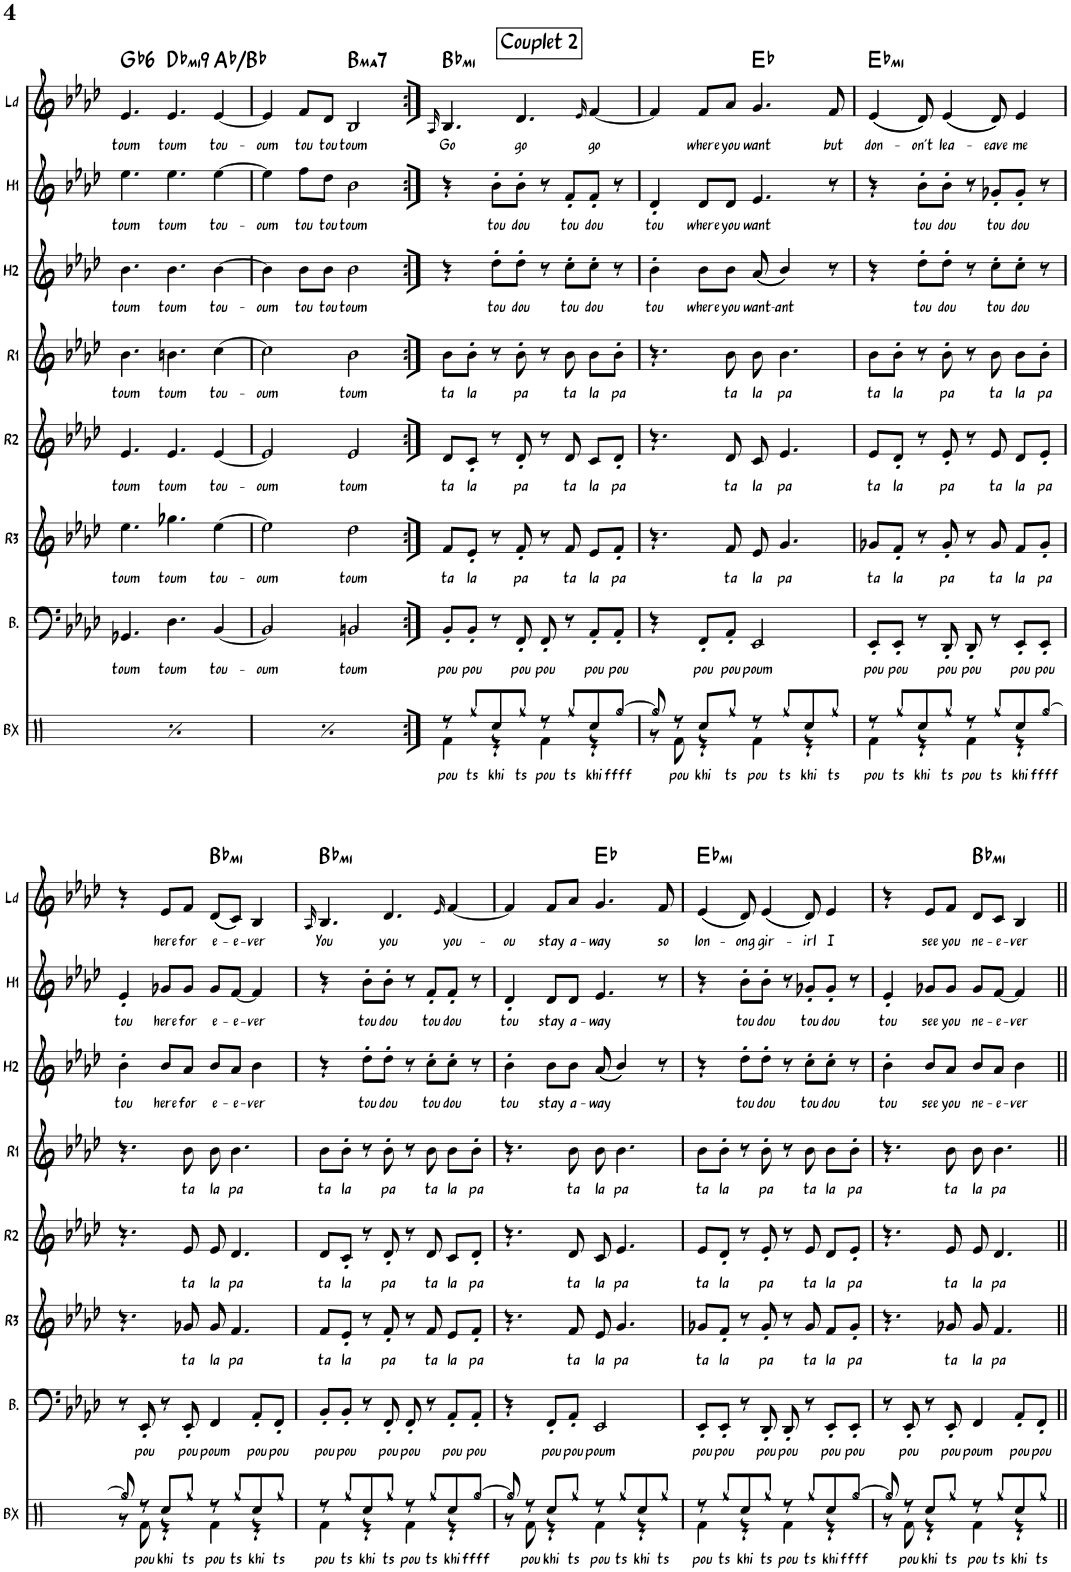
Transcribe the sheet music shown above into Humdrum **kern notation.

**kern	**text	**kern	**text	**kern	**text	**kern	**text	**kern	**text	**kern	**text	**kern	**text	**kern	**text	**harte
*part8	*part8	*part7	*part7	*part6	*part6	*part5	*part5	*part4	*part4	*part3	*part3	*part2	*part2	*part1	*part1	*part1
*staff8	*staff8	*staff7	*staff7	*staff6	*staff6	*staff5	*staff5	*staff4	*staff4	*staff3	*staff3	*staff2	*staff2	*staff1	*staff1	*
*I"Beatbox	*	*I"Basse	*	*I"Rythm 3	*	*I"Rythm 2	*	*I"Rythm 1	*	*I"Harmo 2	*	*I"Harmo 1	*	*I"Lead	*	*
*I'BX	*	*I'B.	*	*I'R3	*	*I'R2	*	*I'R1	*	*I'H2	*	*I'H1	*	*I'Ld	*	*
!!LO:PB:g=z
*clefX	*	*clefF4	*	*clefG2	*	*clefG2	*	*clefG2	*	*clefG2	*	*clefG2	*	*clefG2	*	*
*k[]	*	*k[b-e-a-d-]	*	*k[b-e-a-d-]	*	*k[b-e-a-d-]	*	*k[b-e-a-d-]	*	*k[b-e-a-d-]	*	*k[b-e-a-d-]	*	*k[b-e-a-d-]	*	*
*M4/4	*	*M4/4	*	*M4/4	*	*M4/4	*	*M4/4	*	*M4/4	*	*M4/4	*	*M4/4	*	*
=23	=23	=23	=23	=23	=23	=23	=23	=23	=23	=23	=23	=23	=23	=23	=23	=23
!	!LO:LY:b	!	!LO:LY:b	!	!LO:LY:b	!	!LO:LY:b	!	!LO:LY:b	!	!LO:LY:b	!	!LO:LY:b	!	!LO:LY:b	!LO:H:kt=6
8Rgg/L	de	4.GG-X/	toum	4.ee-\	toum	4.e-/	toum	4.b-\	toum	4.b-\	toum	4.ee-\	toum	4.e-/	toum	Gb:maj6
!	!LO:LY:b	!	!	!	!	!	!	!	!	!	!	!	!	!	!	!
16Rgg/L	té	.	.	.	.	.	.	.	.	.	.	.	.	.	.	.
!	!LO:LY:b	!	!	!	!	!	!	!	!	!	!	!	!	!	!	!
16Rd/JJ	ke	.	.	.	.	.	.	.	.	.	.	.	.	.	.	.
!	!LO:LY:b	!	!	!	!	!	!	!	!	!	!	!	!	!	!	!
8Rgg/L	tchi	.	.	.	.	.	.	.	.	.	.	.	.	.	.	.
!	!LO:LY:b	!	!LO:LY:b	!	!LO:LY:b	!	!LO:LY:b	!	!LO:LY:b	!	!LO:LY:b	!	!LO:LY:b	!	!LO:LY:b	!LO:H:kt=mi9
16Rgg/L	té	4.D-\	toum	4.gg-X\	toum	4.e-/	toum	4.bn\	toum	4.b-\	toum	4.ee-\	toum	4.e-/	toum	Db:min9
!	!LO:LY:b	!	!	!	!	!	!	!	!	!	!	!	!	!	!	!
16Rd/JJ	ke	.	.	.	.	.	.	.	.	.	.	.	.	.	.	.
!	!LO:LY:b	!	!	!	!	!	!	!	!	!	!	!	!	!	!	!
8Rgg/L	de	.	.	.	.	.	.	.	.	.	.	.	.	.	.	.
!	!LO:LY:b	!	!	!	!	!	!	!	!	!	!	!	!	!	!	!
16Rgg/L	té	.	.	.	.	.	.	.	.	.	.	.	.	.	.	.
!	!LO:LY:b	!	!	!	!	!	!	!	!	!	!	!	!	!	!	!
16Rd/JJ	ke	.	.	.	.	.	.	.	.	.	.	.	.	.	.	.
!	!LO:LY:b	!	!LO:LY:b	!	!LO:LY:b	!	!LO:LY:b	!	!LO:LY:b	!	!LO:LY:b	!	!LO:LY:b	!	!LO:LY:b	!
8Rgg/L	tchi	[4BB-/	tou-	[4ee-\	tou-	[4e-/	tou-	[4cc\	tou-	[4b-\	tou-	[4ee-\	tou-	[4e-/	tou-	Ab:maj/2
!	!LO:LY:b	!	!	!	!	!	!	!	!	!	!	!	!	!	!	!
16Rgg/L	té	.	.	.	.	.	.	.	.	.	.	.	.	.	.	.
!	!LO:LY:b	!	!	!	!	!	!	!	!	!	!	!	!	!	!	!
16Rd/JJ	ke	.	.	.	.	.	.	.	.	.	.	.	.	.	.	.
=24	=24	=24	=24	=24	=24	=24	=24	=24	=24	=24	=24	=24	=24	=24	=24	=24
!	!LO:LY:b	!	!LO:LY:b	!	!LO:LY:b	!	!LO:LY:b	!	!LO:LY:b	!	!LO:LY:b	!	!LO:LY:b	!	!LO:LY:b	!
8Rgg/L	de	2BB-/]	-oum	2ee-\]	-oum	2e-/]	-oum	2cc\]	-oum	4b-\]	-oum	4ee-\]	-oum	4e-/]	-oum	.
!	!LO:LY:b	!	!	!	!	!	!	!	!	!	!	!	!	!	!	!
16Rgg/L	té	.	.	.	.	.	.	.	.	.	.	.	.	.	.	.
!	!LO:LY:b	!	!	!	!	!	!	!	!	!	!	!	!	!	!	!
16Rd/JJ	ke	.	.	.	.	.	.	.	.	.	.	.	.	.	.	.
!	!LO:LY:b	!	!	!	!	!	!	!	!	!	!LO:LY:b	!	!LO:LY:b	!	!LO:LY:b	!
8Rgg/L	tchi	.	.	.	.	.	.	.	.	8b-\L	tou	8ff\L	tou	8f/L	tou	.
!	!LO:LY:b	!	!	!	!	!	!	!	!	!	!LO:LY:b	!	!LO:LY:b	!	!LO:LY:b	!
16Rgg/L	té	.	.	.	.	.	.	.	.	8b-\J	tou	8dd-\J	tou	8d-/J	tou	.
!	!LO:LY:b	!	!	!	!	!	!	!	!	!	!	!	!	!	!	!
16Rd/JJ	ke	.	.	.	.	.	.	.	.	.	.	.	.	.	.	.
!	!LO:LY:b	!	!LO:LY:b	!	!LO:LY:b	!	!LO:LY:b	!	!LO:LY:b	!	!LO:LY:b	!	!LO:LY:b	!	!LO:LY:b	!LO:H:kt=ma7
8Rgg/L	de	2BBn/	toum	2dd-\	toum	2e-/	toum	2b-\	toum	2b-\	toum	2b-\	toum	2B-/	toum	B:maj7
!	!LO:LY:b	!	!	!	!	!	!	!	!	!	!	!	!	!	!	!
16Rgg/L	té	.	.	.	.	.	.	.	.	.	.	.	.	.	.	.
!	!LO:LY:b	!	!	!	!	!	!	!	!	!	!	!	!	!	!	!
16Rd/JJ	ke	.	.	.	.	.	.	.	.	.	.	.	.	.	.	.
!	!LO:LY:b	!	!	!	!	!	!	!	!	!	!	!	!	!	!	!
8Rgg/L	tchi	.	.	.	.	.	.	.	.	.	.	.	.	.	.	.
!	!LO:LY:b	!	!	!	!	!	!	!	!	!	!	!	!	!	!	!
16Rgg/L	té	.	.	.	.	.	.	.	.	.	.	.	.	.	.	.
!	!LO:LY:b	!	!	!	!	!	!	!	!	!	!	!	!	!	!	!
16Rd/JJ	ke	.	.	.	.	.	.	.	.	.	.	.	.	.	.	.
!!LO:REH:place=s1:a:B:rj:fs=14:t=Couplet 2
=25:|!	=25:|!	=25:|!	=25:|!	=25:|!	=25:|!	=25:|!	=25:|!	=25:|!	=25:|!	=25:|!	=25:|!	=25:|!	=25:|!	=25:|!	=25:|!	=25:|!
.	.	.	.	.	.	.	.	.	.	.	.	.	.	16qA-/	.	.
*^	*	*	*	*	*	*	*	*	*	*	*	*	*	*	*	*
!	!	!LO:LY:b	!	!LO:LY:b	!	!LO:LY:b	!	!LO:LY:b	!	!LO:LY:b	!	!	!	!	!	!LO:LY:b	!LO:H:kt=mi
8r	4Rf\	pou	8BB-'/L	pou	8f/L	ta	8d-/L	ta	8b-\L	ta	4r	.	4r	.	4.B-/	Go	Bb:min
!	!	!LO:LY:b	!	!LO:LY:b	!	!LO:LY:b	!	!LO:LY:b	!	!LO:LY:b	!	!	!	!	!	!	!
8Rgg/L	.	ts	8BB-'/J	pou	8e-'/J	la	8c'/J	la	8b-'\J	la	.	.	.	.	.	.	.
!	!	!LO:LY:b	!	!	!	!	!	!	!	!	!	!LO:LY:b	!	!LO:LY:b	!	!	!
8Rcc/	4r	khi	8r	.	8r	.	8r	.	8r	.	8dd-'\L	tou	8b-'\L	tou	.	.	.
!	!	!LO:LY:b	!	!LO:LY:b	!	!LO:LY:b	!	!LO:LY:b	!	!LO:LY:b	!	!LO:LY:b	!	!LO:LY:b	!	!LO:LY:b	!
8Rgg/J	.	ts	8FF'/	pou	8f'/	pa	8d-'/	pa	8b-'\	pa	8dd-'\J	dou	8b-'\J	dou	4.d-/	go	.
!	!	!LO:LY:b	!	!LO:LY:b	!	!	!	!	!	!	!	!	!	!	!	!	!
8r	4Rf\	pou	8FF'/	pou	8r	.	8r	.	8r	.	8r	.	8r	.	.	.	.
!	!	!LO:LY:b	!	!	!	!LO:LY:b	!	!LO:LY:b	!	!LO:LY:b	!	!LO:LY:b	!	!LO:LY:b	!	!	!
8Rgg/L	.	ts	8r	.	8f/	ta	8d-/	ta	8b-\	ta	8cc'\L	tou	8f'/L	tou	.	.	.
.	.	.	.	.	.	.	.	.	.	.	.	.	.	.	16qe-/	.	.
!	!	!LO:LY:b	!	!LO:LY:b	!	!LO:LY:b	!	!LO:LY:b	!	!LO:LY:b	!	!LO:LY:b	!	!LO:LY:b	!	!LO:LY:b	!
8Rcc/	4r	khi	8AA-'/L	pou	8e-/L	la	8c/L	la	8b-\L	la	8cc'\J	dou	8f'/J	dou	[4f/	go	.
!	!	!LO:LY:b	!	!LO:LY:b	!	!LO:LY:b	!	!LO:LY:b	!	!LO:LY:b	!	!	!	!	!	!	!
[8Rgg/J	.	ffff	8AA-'/J	pou	8f'/J	pa	8d-'/J	pa	8b-'\J	pa	8r	.	8r	.	.	.	.
=26	=26	=26	=26	=26	=26	=26	=26	=26	=26	=26	=26	=26	=26	=26	=26	=26	=26
!	!	!	!	!	!	!	!	!	!	!	!	!LO:LY:b	!	!LO:LY:b	!	!	!
8Rgg/]	8r	.	4r	.	4.r	.	4.r	.	4.r	.	4b-'\	tou	4d-'/	tou	4f/]	.	.
!	!	!LO:LY:b	!	!	!	!	!	!	!	!	!	!	!	!	!	!	!
8r	8Rf\	pou	.	.	.	.	.	.	.	.	.	.	.	.	.	.	.
!	!	!LO:LY:b	!	!LO:LY:b	!	!	!	!	!	!	!	!LO:LY:b	!	!LO:LY:b	!	!LO:LY:b	!
8Rcc/L	4r	khi	8FF'/L	pou	.	.	.	.	.	.	8b-\L	where	8d-/L	where	8f/L	where	.
!	!	!LO:LY:b	!	!LO:LY:b	!	!LO:LY:b	!	!LO:LY:b	!	!LO:LY:b	!	!LO:LY:b	!	!LO:LY:b	!	!LO:LY:b	!
8Rgg/J	.	ts	8AA-'/J	pou	8f/	ta	8d-/	ta	8b-\	ta	8b-\J	you	8d-/J	you	8a-/J	you	.
!	!	!LO:LY:b	!	!LO:LY:b	!	!LO:LY:b	!	!LO:LY:b	!	!LO:LY:b	!	!LO:LY:b	!	!LO:LY:b	!	!LO:LY:b	!
8r	4Rf\	pou	2EE-/	poum	8e-/	la	8c/	la	8b-\	la	(8a-/	want-	4.e-/	want	4.g/	want	Eb:maj
!	!	!LO:LY:b	!	!	!	!LO:LY:b	!	!LO:LY:b	!	!LO:LY:b	!	!LO:LY:b	!	!	!	!	!
8Rgg/L	.	ts	.	.	4.g/	pa	4.e-/	pa	4.b-\	pa	4b-/)	-ant	.	.	.	.	.
!	!	!LO:LY:b	!	!	!	!	!	!	!	!	!	!	!	!	!	!	!
8Rcc/	4r	khi	.	.	.	.	.	.	.	.	.	.	.	.	.	.	.
!	!	!LO:LY:b	!	!	!	!	!	!	!	!	!	!	!	!	!	!LO:LY:b	!
8Rgg/J	.	ts	.	.	.	.	.	.	.	.	8r	.	8r	.	8f/	but	.
=27	=27	=27	=27	=27	=27	=27	=27	=27	=27	=27	=27	=27	=27	=27	=27	=27	=27
!	!	!LO:LY:b	!	!LO:LY:b	!	!LO:LY:b	!	!LO:LY:b	!	!LO:LY:b	!	!	!	!	!	!LO:LY:b	!LO:H:kt=mi
8r	4Rf\	pou	8EE-'/L	pou	8g-X/L	ta	8e-/L	ta	8b-\L	ta	4r	.	4r	.	(4e-/	don-	Eb:min
!	!	!LO:LY:b	!	!LO:LY:b	!	!LO:LY:b	!	!LO:LY:b	!	!LO:LY:b	!	!	!	!	!	!	!
8Rgg/L	.	ts	8EE-'/J	pou	8f'/J	la	8d-'/J	la	8b-'\J	la	.	.	.	.	.	.	.
!	!	!LO:LY:b	!	!	!	!	!	!	!	!	!	!LO:LY:b	!	!LO:LY:b	!	!LO:LY:b	!
8Rcc/	4r	khi	8r	.	8r	.	8r	.	8r	.	8dd-'\L	tou	8b-'\L	tou	8d-/)	-on't	.
!	!	!LO:LY:b	!	!LO:LY:b	!	!LO:LY:b	!	!LO:LY:b	!	!LO:LY:b	!	!LO:LY:b	!	!LO:LY:b	!	!LO:LY:b	!
8Rgg/J	.	ts	8DD-'/	pou	8g-'/	pa	8e-'/	pa	8b-'\	pa	8dd-'\J	dou	8b-'\J	dou	(4e-/	lea-	.
!	!	!LO:LY:b	!	!LO:LY:b	!	!	!	!	!	!	!	!	!	!	!	!	!
8r	4Rf\	pou	8DD-'/	pou	8r	.	8r	.	8r	.	8r	.	8r	.	.	.	.
!	!	!LO:LY:b	!	!	!	!LO:LY:b	!	!LO:LY:b	!	!LO:LY:b	!	!LO:LY:b	!	!LO:LY:b	!	!LO:LY:b	!
8Rgg/L	.	ts	8r	.	8g-/	ta	8e-/	ta	8b-\	ta	8cc'\L	tou	8g-X'/L	tou	8d-/)	-eave	.
!	!	!LO:LY:b	!	!LO:LY:b	!	!LO:LY:b	!	!LO:LY:b	!	!LO:LY:b	!	!LO:LY:b	!	!LO:LY:b	!	!LO:LY:b	!
8Rcc/	4r	khi	8EE-'/L	pou	8f/L	la	8d-/L	la	8b-\L	la	8cc'\J	dou	8g-'/J	dou	4e-/	me	.
!	!	!LO:LY:b	!	!LO:LY:b	!	!LO:LY:b	!	!LO:LY:b	!	!LO:LY:b	!	!	!	!	!	!	!
[8Rgg/J	.	ffff	8EE-'/J	pou	8g-'/J	pa	8e-'/J	pa	8b-'\J	pa	8r	.	8r	.	.	.	.
!!LO:LB:g=z
=28	=28	=28	=28	=28	=28	=28	=28	=28	=28	=28	=28	=28	=28	=28	=28	=28	=28
!	!	!	!	!	!	!	!	!	!	!	!	!LO:LY:b	!	!LO:LY:b	!	!	!
8Rgg/]	8r	.	8r	.	4.r	.	4.r	.	4.r	.	4b-'\	tou	4e-'/	tou	4r	.	.
!	!	!LO:LY:b	!	!LO:LY:b	!	!	!	!	!	!	!	!	!	!	!	!	!
8r	8Rf\	pou	8EE-'/	pou	.	.	.	.	.	.	.	.	.	.	.	.	.
!	!	!LO:LY:b	!	!	!	!	!	!	!	!	!	!LO:LY:b	!	!LO:LY:b	!	!LO:LY:b	!
8Rcc/L	4r	khi	8r	.	.	.	.	.	.	.	8b-/L	here	8g-X/L	here	8e-/L	here	.
!	!	!LO:LY:b	!	!LO:LY:b	!	!LO:LY:b	!	!LO:LY:b	!	!LO:LY:b	!	!LO:LY:b	!	!LO:LY:b	!	!LO:LY:b	!
8Rgg/J	.	ts	8EE-'/	pou	8g-X/	ta	8e-/	ta	8b-\	ta	8a-/J	for	8g-/J	for	8f/J	for	.
!	!	!LO:LY:b	!	!LO:LY:b	!	!LO:LY:b	!	!LO:LY:b	!	!LO:LY:b	!	!LO:LY:b	!	!LO:LY:b	!	!LO:LY:b	!LO:H:kt=mi
8r	4Rf\	pou	4FF/	poum	8g-/	la	8e-/	la	8b-\	la	8b-/L	e-	8g-/L	e-	(8d-/L	e-	Bb:min
!	!	!LO:LY:b	!	!	!	!LO:LY:b	!	!LO:LY:b	!	!LO:LY:b	!	!LO:LY:b	!	!LO:LY:b	!	!LO:LY:b	!
8Rgg/L	.	ts	.	.	4.f/	pa	4.d-/	pa	4.b-\	pa	8a-/J	-e-	[8f/J	-e-	8c/J)	-e-	.
!	!	!LO:LY:b	!	!LO:LY:b	!	!	!	!	!	!	!	!LO:LY:b	!	!LO:LY:b	!	!LO:LY:b	!
8Rcc/	4r	khi	8AA-'/L	pou	.	.	.	.	.	.	4b-\	-ver	4f/]	-ver	4B-/	-ver	.
!	!	!LO:LY:b	!	!LO:LY:b	!	!	!	!	!	!	!	!	!	!	!	!	!
8Rgg/J	.	ts	8FF'/J	pou	.	.	.	.	.	.	.	.	.	.	.	.	.
=29	=29	=29	=29	=29	=29	=29	=29	=29	=29	=29	=29	=29	=29	=29	=29	=29	=29
.	.	.	.	.	.	.	.	.	.	.	.	.	.	.	16qA-/	.	.
!	!	!LO:LY:b	!	!LO:LY:b	!	!LO:LY:b	!	!LO:LY:b	!	!LO:LY:b	!	!	!	!	!	!LO:LY:b	!LO:H:kt=mi
8r	4Rf\	pou	8BB-'/L	pou	8f/L	ta	8d-/L	ta	8b-\L	ta	4r	.	4r	.	4.B-/	You	Bb:min
!	!	!LO:LY:b	!	!LO:LY:b	!	!LO:LY:b	!	!LO:LY:b	!	!LO:LY:b	!	!	!	!	!	!	!
8Rgg/L	.	ts	8BB-'/J	pou	8e-'/J	la	8c'/J	la	8b-'\J	la	.	.	.	.	.	.	.
!	!	!LO:LY:b	!	!	!	!	!	!	!	!	!	!LO:LY:b	!	!LO:LY:b	!	!	!
8Rcc/	4r	khi	8r	.	8r	.	8r	.	8r	.	8dd-'\L	tou	8b-'\L	tou	.	.	.
!	!	!LO:LY:b	!	!LO:LY:b	!	!LO:LY:b	!	!LO:LY:b	!	!LO:LY:b	!	!LO:LY:b	!	!LO:LY:b	!	!LO:LY:b	!
8Rgg/J	.	ts	8FF'/	pou	8f'/	pa	8d-'/	pa	8b-'\	pa	8dd-'\J	dou	8b-'\J	dou	4.d-/	you	.
!	!	!LO:LY:b	!	!LO:LY:b	!	!	!	!	!	!	!	!	!	!	!	!	!
8r	4Rf\	pou	8FF'/	pou	8r	.	8r	.	8r	.	8r	.	8r	.	.	.	.
!	!	!LO:LY:b	!	!	!	!LO:LY:b	!	!LO:LY:b	!	!LO:LY:b	!	!LO:LY:b	!	!LO:LY:b	!	!	!
8Rgg/L	.	ts	8r	.	8f/	ta	8d-/	ta	8b-\	ta	8cc'\L	tou	8f'/L	tou	.	.	.
.	.	.	.	.	.	.	.	.	.	.	.	.	.	.	16qe-/	.	.
!	!	!LO:LY:b	!	!LO:LY:b	!	!LO:LY:b	!	!LO:LY:b	!	!LO:LY:b	!	!LO:LY:b	!	!LO:LY:b	!	!LO:LY:b	!
8Rcc/	4r	khi	8AA-'/L	pou	8e-/L	la	8c/L	la	8b-\L	la	8cc'\J	dou	8f'/J	dou	[4f/	you-	.
!	!	!LO:LY:b	!	!LO:LY:b	!	!LO:LY:b	!	!LO:LY:b	!	!LO:LY:b	!	!	!	!	!	!	!
[8Rgg/J	.	ffff	8AA-'/J	pou	8f'/J	pa	8d-'/J	pa	8b-'\J	pa	8r	.	8r	.	.	.	.
=30	=30	=30	=30	=30	=30	=30	=30	=30	=30	=30	=30	=30	=30	=30	=30	=30	=30
!	!	!	!	!	!	!	!	!	!	!	!	!LO:LY:b	!	!LO:LY:b	!	!LO:LY:b	!
8Rgg/]	8r	.	4r	.	4.r	.	4.r	.	4.r	.	4b-'\	tou	4d-'/	tou	4f/]	-ou	.
!	!	!LO:LY:b	!	!	!	!	!	!	!	!	!	!	!	!	!	!	!
8r	8Rf\	pou	.	.	.	.	.	.	.	.	.	.	.	.	.	.	.
!	!	!LO:LY:b	!	!LO:LY:b	!	!	!	!	!	!	!	!LO:LY:b	!	!LO:LY:b	!	!LO:LY:b	!
8Rcc/L	4r	khi	8FF'/L	pou	.	.	.	.	.	.	8b-\L	stay	8d-/L	stay	8f/L	stay	.
!	!	!LO:LY:b	!	!LO:LY:b	!	!LO:LY:b	!	!LO:LY:b	!	!LO:LY:b	!	!LO:LY:b	!	!LO:LY:b	!	!LO:LY:b	!
8Rgg/J	.	ts	8AA-'/J	pou	8f/	ta	8d-/	ta	8b-\	ta	8b-\J	a-	8d-/J	a-	8a-/J	a-	.
!	!	!LO:LY:b	!	!LO:LY:b	!	!LO:LY:b	!	!LO:LY:b	!	!LO:LY:b	!	!LO:LY:b	!	!LO:LY:b	!	!LO:LY:b	!
8r	4Rf\	pou	2EE-/	poum	8e-/	la	8c/	la	8b-\	la	(8a-/	-way	4.e-/	-way	4.g/	-way	Eb:maj
!	!	!LO:LY:b	!	!	!	!LO:LY:b	!	!LO:LY:b	!	!LO:LY:b	!	!	!	!	!	!	!
8Rgg/L	.	ts	.	.	4.g/	pa	4.e-/	pa	4.b-\	pa	4b-/)	.	.	.	.	.	.
!	!	!LO:LY:b	!	!	!	!	!	!	!	!	!	!	!	!	!	!	!
8Rcc/	4r	khi	.	.	.	.	.	.	.	.	.	.	.	.	.	.	.
!	!	!LO:LY:b	!	!	!	!	!	!	!	!	!	!	!	!	!	!LO:LY:b	!
8Rgg/J	.	ts	.	.	.	.	.	.	.	.	8r	.	8r	.	8f/	so	.
=31	=31	=31	=31	=31	=31	=31	=31	=31	=31	=31	=31	=31	=31	=31	=31	=31	=31
!	!	!LO:LY:b	!	!LO:LY:b	!	!LO:LY:b	!	!LO:LY:b	!	!LO:LY:b	!	!	!	!	!	!LO:LY:b	!LO:H:kt=mi
8r	4Rf\	pou	8EE-'/L	pou	8g-X/L	ta	8e-/L	ta	8b-\L	ta	4r	.	4r	.	(4e-/	lon-	Eb:min
!	!	!LO:LY:b	!	!LO:LY:b	!	!LO:LY:b	!	!LO:LY:b	!	!LO:LY:b	!	!	!	!	!	!	!
8Rgg/L	.	ts	8EE-'/J	pou	8f'/J	la	8d-'/J	la	8b-'\J	la	.	.	.	.	.	.	.
!	!	!LO:LY:b	!	!	!	!	!	!	!	!	!	!LO:LY:b	!	!LO:LY:b	!	!LO:LY:b	!
8Rcc/	4r	khi	8r	.	8r	.	8r	.	8r	.	8dd-'\L	tou	8b-'\L	tou	8d-/)	-ong	.
!	!	!LO:LY:b	!	!LO:LY:b	!	!LO:LY:b	!	!LO:LY:b	!	!LO:LY:b	!	!LO:LY:b	!	!LO:LY:b	!	!LO:LY:b	!
8Rgg/J	.	ts	8DD-'/	pou	8g-'/	pa	8e-'/	pa	8b-'\	pa	8dd-'\J	dou	8b-'\J	dou	(4e-/	gir-	.
!	!	!LO:LY:b	!	!LO:LY:b	!	!	!	!	!	!	!	!	!	!	!	!	!
8r	4Rf\	pou	8DD-'/	pou	8r	.	8r	.	8r	.	8r	.	8r	.	.	.	.
!	!	!LO:LY:b	!	!	!	!LO:LY:b	!	!LO:LY:b	!	!LO:LY:b	!	!LO:LY:b	!	!LO:LY:b	!	!LO:LY:b	!
8Rgg/L	.	ts	8r	.	8g-/	ta	8e-/	ta	8b-\	ta	8cc'\L	tou	8g-X'/L	tou	8d-/)	-irl	.
!	!	!LO:LY:b	!	!LO:LY:b	!	!LO:LY:b	!	!LO:LY:b	!	!LO:LY:b	!	!LO:LY:b	!	!LO:LY:b	!	!LO:LY:b	!
8Rcc/	4r	khi	8EE-'/L	pou	8f/L	la	8d-/L	la	8b-\L	la	8cc'\J	dou	8g-'/J	dou	4e-/	I	.
!	!	!LO:LY:b	!	!LO:LY:b	!	!LO:LY:b	!	!LO:LY:b	!	!LO:LY:b	!	!	!	!	!	!	!
[8Rgg/J	.	ffff	8EE-'/J	pou	8g-'/J	pa	8e-'/J	pa	8b-'\J	pa	8r	.	8r	.	.	.	.
=32	=32	=32	=32	=32	=32	=32	=32	=32	=32	=32	=32	=32	=32	=32	=32	=32	=32
!	!	!	!	!	!	!	!	!	!	!	!	!LO:LY:b	!	!LO:LY:b	!	!	!
8Rgg/]	8r	.	8r	.	4.r	.	4.r	.	4.r	.	4b-'\	tou	4e-'/	tou	4r	.	.
!	!	!LO:LY:b	!	!LO:LY:b	!	!	!	!	!	!	!	!	!	!	!	!	!
8r	8Rf\	pou	8EE-'/	pou	.	.	.	.	.	.	.	.	.	.	.	.	.
!	!	!LO:LY:b	!	!	!	!	!	!	!	!	!	!LO:LY:b	!	!LO:LY:b	!	!LO:LY:b	!
8Rcc/L	4r	khi	8r	.	.	.	.	.	.	.	8b-/L	see	8g-X/L	see	8e-/L	see	.
!	!	!LO:LY:b	!	!LO:LY:b	!	!LO:LY:b	!	!LO:LY:b	!	!LO:LY:b	!	!LO:LY:b	!	!LO:LY:b	!	!LO:LY:b	!
8Rgg/J	.	ts	8EE-'/	pou	8g-X/	ta	8e-/	ta	8b-\	ta	8a-/J	you	8g-/J	you	8f/J	you	.
!	!	!LO:LY:b	!	!LO:LY:b	!	!LO:LY:b	!	!LO:LY:b	!	!LO:LY:b	!	!LO:LY:b	!	!LO:LY:b	!	!LO:LY:b	!LO:H:kt=mi
8r	4Rf\	pou	4FF/	poum	8g-/	la	8e-/	la	8b-\	la	8b-/L	ne-	8g-/L	ne-	8d-/L	ne-	Bb:min
!	!	!LO:LY:b	!	!	!	!LO:LY:b	!	!LO:LY:b	!	!LO:LY:b	!	!LO:LY:b	!	!LO:LY:b	!	!LO:LY:b	!
8Rgg/L	.	ts	.	.	4.f/	pa	4.d-/	pa	4.b-\	pa	8a-/J	-e-	[8f/J	-e-	8c/J	-e-	.
!	!	!LO:LY:b	!	!LO:LY:b	!	!	!	!	!	!	!	!LO:LY:b	!	!LO:LY:b	!	!LO:LY:b	!
8Rcc/	4r	khi	8AA-'/L	pou	.	.	.	.	.	.	4b-\	-ver	4f/]	-ver	4B-/	-ver	.
!	!	!LO:LY:b	!	!LO:LY:b	!	!	!	!	!	!	!	!	!	!	!	!	!
8Rgg/J	.	ts	8FF'/J	pou	.	.	.	.	.	.	.	.	.	.	.	.	.
*v	*v	*	*	*	*	*	*	*	*	*	*	*	*	*	*	*	*
=||	=||	=||	=||	=||	=||	=||	=||	=||	=||	=||	=||	=||	=||	=||	=||	=||
*-	*-	*-	*-	*-	*-	*-	*-	*-	*-	*-	*-	*-	*-	*-	*-	*-
